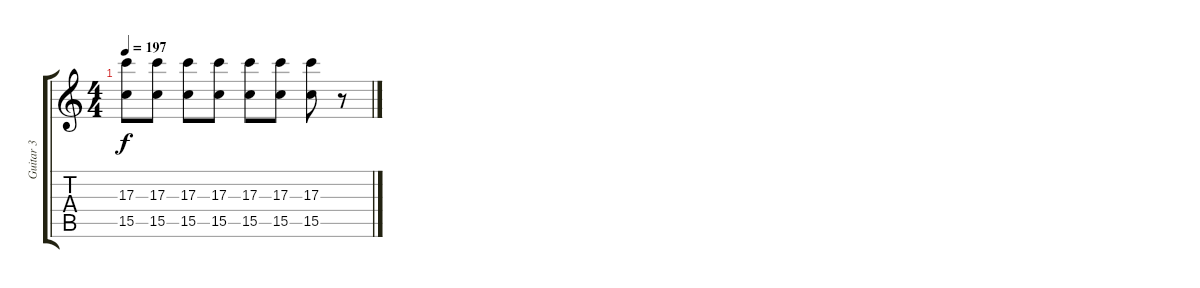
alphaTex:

\track ("Guitar 3" "Guitar 3") {instrument distortionguitar}
\staff {score tabs}
\tuning (E4 B3 G3 D3 A2 D2) {hide}
\ts (4 4)
\tempo 197
\clef g2
\ks c
(17.3{t} 15.5{t}).8{dy f} (17.3 15.5).8 (17.3 15.5).8 (17.3 15.5).8 (17.3 15.5).8 (17.3 15.5).8 (17.3 15.5).8 r.8
